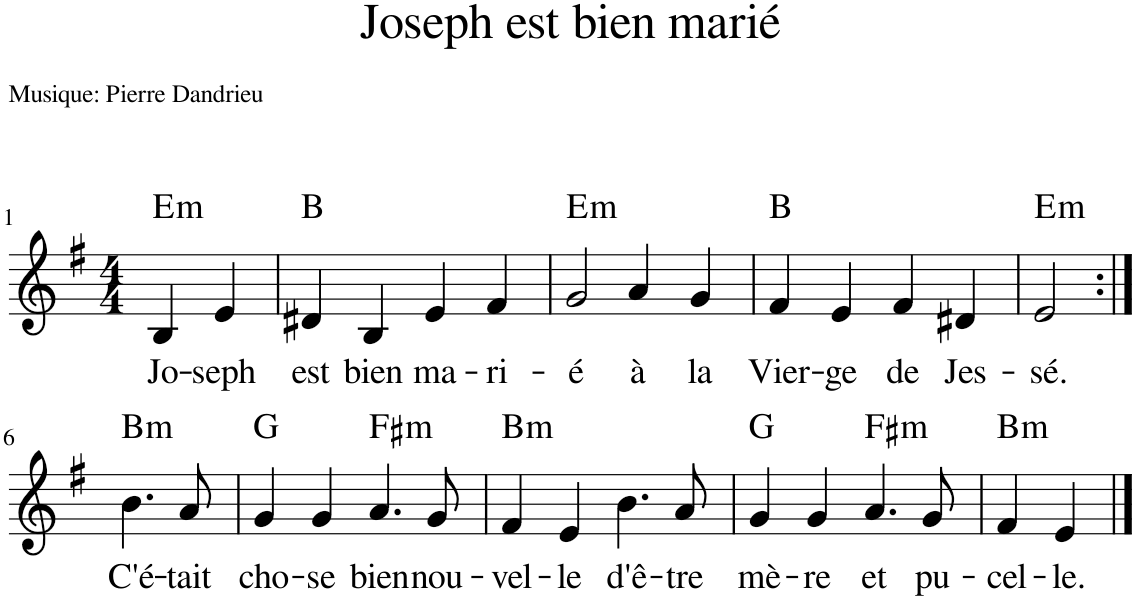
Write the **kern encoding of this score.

**kern	**text	**harte
*part1	*part1	*part1
*staff1	*staff1	*
*I"1	*	*
*clefG2	*	*
*k[f#]	*	*
*M4/4	*	*
=1	=1	=1
!	!LO:LY:b	!LO:H:kt=m
4B/	Jo-	E:min
!	!LO:LY:b	!
4e/	-seph	.
=2	=2	=2
!	!LO:LY:b	!
4d#X/	est	B:maj
!	!LO:LY:b	!
4B/	bien	.
!	!LO:LY:b	!
4e/	ma-	.
!	!LO:LY:b	!
4f#/	-ri-	.
=3	=3	=3
!	!LO:LY:b	!LO:H:kt=m
2g/	-é	E:min
!	!LO:LY:b	!
4a/	à	.
!	!LO:LY:b	!
4g/	la	.
=4	=4	=4
!	!LO:LY:b	!
4f#/	Vier-	B:maj
!	!LO:LY:b	!
4e/	-ge	.
!	!LO:LY:b	!
4f#/	de	.
!	!LO:LY:b	!
4d#X/	Jes-	.
=5	=5	=5
!	!LO:LY:b	!LO:H:kt=m
2e/	-sé.	E:min
!!LO:LB:g=z
=6:|!	=6:|!	=6:|!
!	!LO:LY:b	!LO:H:kt=m
4.b\	C'é-	B:min
!	!LO:LY:b	!
8a/	-tait	.
=7	=7	=7
!	!LO:LY:b	!
4g/	cho-	G:maj
!	!LO:LY:b	!
4g/	-se	.
!	!LO:LY:b	!LO:H:kt=m
4.a/	bien	F#:min
!	!LO:LY:b	!
8g/	nou-	.
=8	=8	=8
!	!LO:LY:b	!LO:H:kt=m
4f#/	-vel-	B:min
!	!LO:LY:b	!
4e/	-le	.
!	!LO:LY:b	!
4.b\	d'ê-	.
!	!LO:LY:b	!
8a/	-tre	.
=9	=9	=9
!	!LO:LY:b	!
4g/	mè-	G:maj
!	!LO:LY:b	!
4g/	-re	.
!	!LO:LY:b	!LO:H:kt=m
4.a/	et	F#:min
!	!LO:LY:b	!
8g/	pu-	.
=10	=10	=10
!	!LO:LY:b	!LO:H:kt=m
4f#/	-cel-	B:min
!	!LO:LY:b	!
4e/	-le.	.
==	==	==
*-	*-	*-
